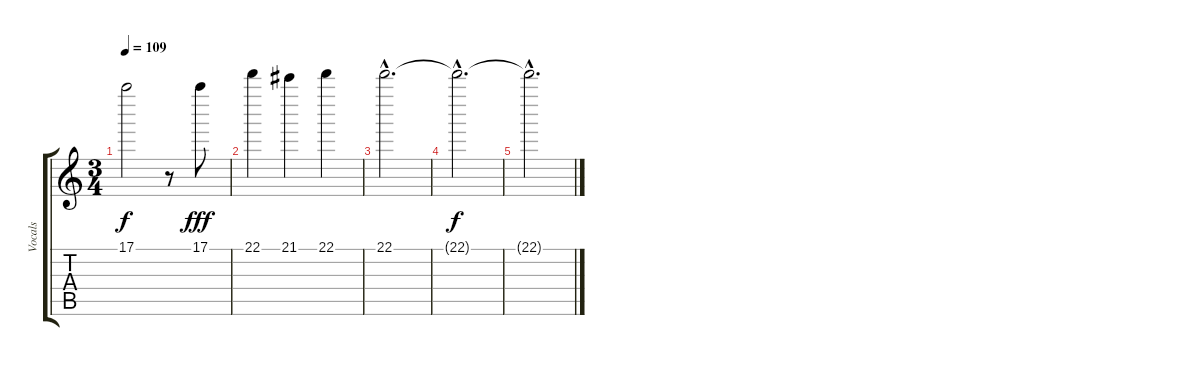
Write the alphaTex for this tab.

\track ("Vocals" "Vocals") {instrument whistle}
\staff {score tabs}
\tuning (E6 B5 G5 D5 A4 E4) {hide}
\ts (3 4)
\tempo 109
\clef g2
\ks c
17.1{t}.2{dy f} r.8 17.1.8{dy fff} |
22.1.4 21.1.4 22.1.4 |
22.1{hac}.2{d volume 0} |
22.1{hac t}.2{d dy f} |
22.1{hac t}.2{d}
